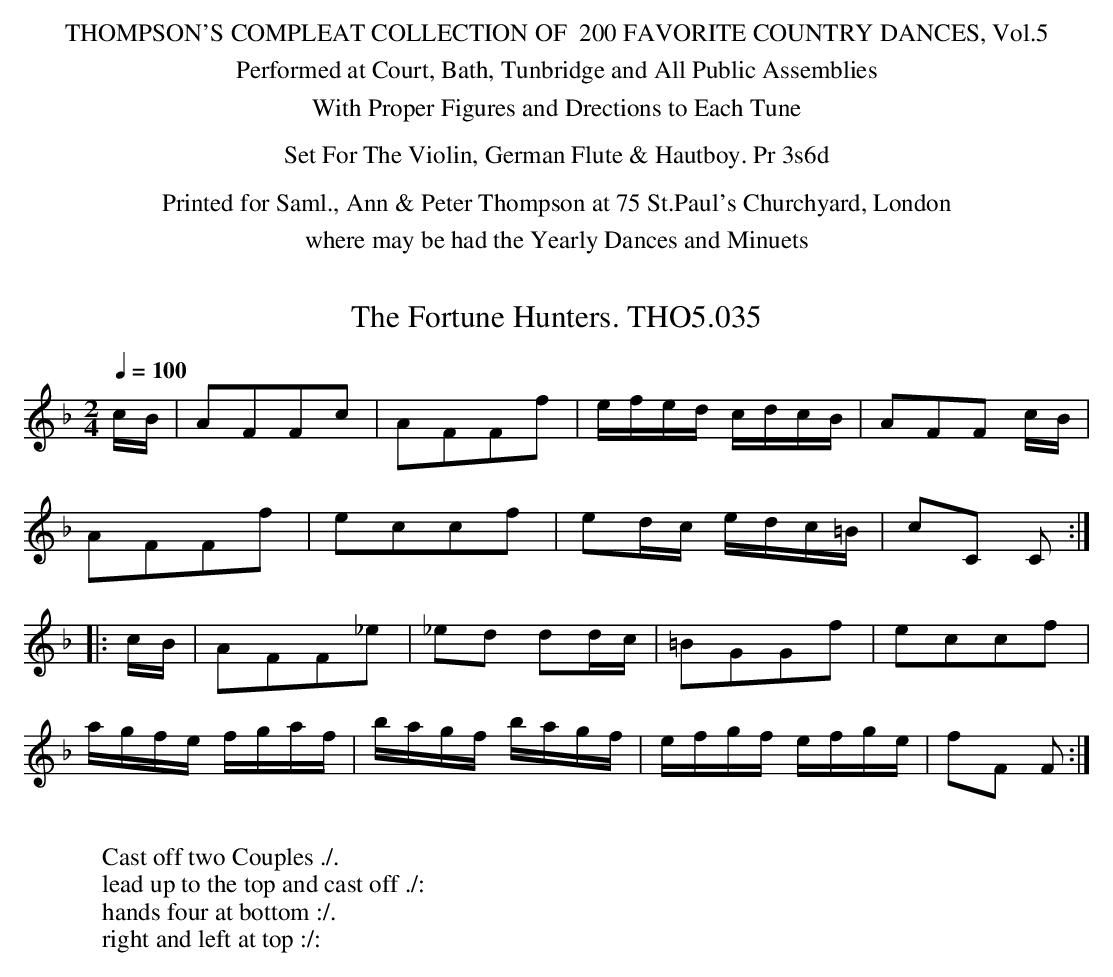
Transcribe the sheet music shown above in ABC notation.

X:1
T:Fortune Hunters. THO5.035, The
M:2/4
L:1/8
Q:1/4=100
K:F
c/B/|AFFc|AFFf|e/f/e/d/ c/d/c/B/|AFF c/B/|
AFFf|eccf|ed/c/ e/d/c/=B/|cC C:|
|:c/B/|AFF_e|_ed dd/c/|=BGGf|eccf|
a/g/f/e/ f/g/a/f/|b/a/g/f/ b/a/g/f/|e/f/g/f/ e/f/g/e/|fF F:|
W:
W:Cast off two Couples ./.
W:lead up to the top and cast off ./:
W:hands four at bottom :/.
W:right and left at top :/:
